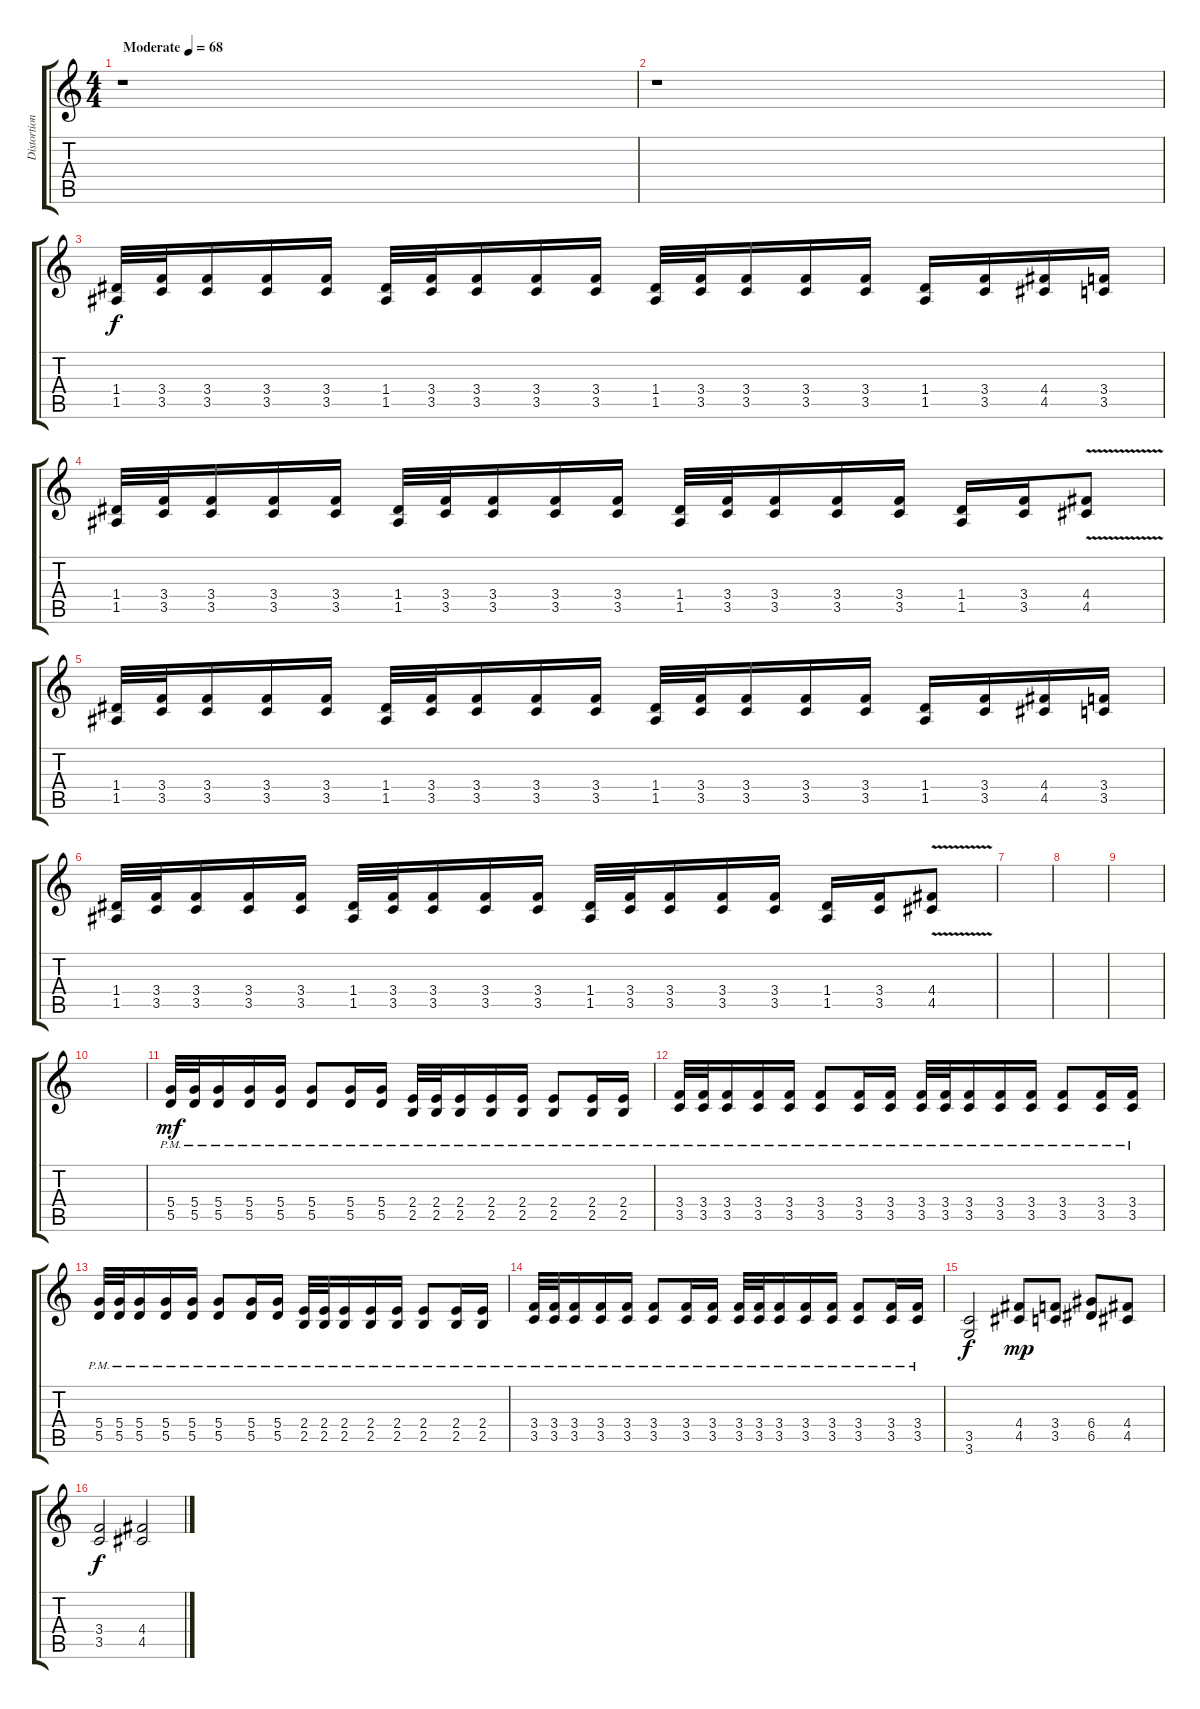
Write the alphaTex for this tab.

\track ("Distortion guitar" "Distortion") {instrument distortionguitar}
\staff {score tabs}
\tuning (E4 B3 G3 D3 A2 E2) {hide}
\ts (4 4)
\tempo (68 "Moderate")
\clef g2
\ks c
r.1{dy f instrument distortionguitar} |
r.1 |
(1.4 1.5).32{beam merge} (3.4 3.5).32 (3.4 3.5).16 (3.4 3.5).16 (3.4 3.5).16 (1.4 1.5).32 (3.4 3.5).32 (3.4 3.5).16 (3.4 3.5).16{beam merge} (3.4 3.5).16 (1.4 1.5).32 (3.4 3.5).32 (3.4 3.5).16 (3.4 3.5).16{beam merge} (3.4 3.5).16 (1.4 1.5).16 (3.4 3.5).16 (4.4 4.5).16 (3.4 3.5).16 |
(1.4 1.5).32{beam merge} (3.4 3.5).32 (3.4 3.5).16 (3.4 3.5).16 (3.4 3.5).16 (1.4 1.5).32 (3.4 3.5).32 (3.4 3.5).16 (3.4 3.5).16{beam merge} (3.4 3.5).16 (1.4 1.5).32 (3.4 3.5).32 (3.4 3.5).16 (3.4 3.5).16{beam merge} (3.4 3.5).16 (1.4 1.5).16 (3.4 3.5).16 (4.4{v} 4.5).8 |
(1.4 1.5).32{beam merge} (3.4 3.5).32 (3.4 3.5).16 (3.4 3.5).16 (3.4 3.5).16 (1.4 1.5).32 (3.4 3.5).32 (3.4 3.5).16 (3.4 3.5).16{beam merge} (3.4 3.5).16 (1.4 1.5).32 (3.4 3.5).32 (3.4 3.5).16 (3.4 3.5).16{beam merge} (3.4 3.5).16 (1.4 1.5).16 (3.4 3.5).16 (4.4 4.5).16 (3.4 3.5).16 |
(1.4 1.5).32{beam merge} (3.4 3.5).32 (3.4 3.5).16 (3.4 3.5).16 (3.4 3.5).16 (1.4 1.5).32 (3.4 3.5).32 (3.4 3.5).16 (3.4 3.5).16{beam merge} (3.4 3.5).16 (1.4 1.5).32 (3.4 3.5).32 (3.4 3.5).16 (3.4 3.5).16{beam merge} (3.4 3.5).16 (1.4 1.5).16 (3.4 3.5).16 (4.4{v} 4.5).8 |
|
|
|
|
(5.4{pm} 5.5).32{dy mf beam merge} (5.4{pm} 5.5).32 (5.4{pm} 5.5).16 (5.4{pm} 5.5).16 (5.4{pm} 5.5).16 (5.4{pm} 5.5).8 (5.4{pm} 5.5).16 (5.4{pm} 5.5).16 (2.4{pm} 2.5).32{beam merge} (2.4{pm} 2.5).32 (2.4{pm} 2.5).16 (2.4{pm} 2.5).16 (2.4{pm} 2.5).16 (2.4{pm} 2.5).8 (2.4{pm} 2.5).16 (2.4{pm} 2.5).16 |
(3.4{pm} 3.5).32{beam merge} (3.4{pm} 3.5).32 (3.4{pm} 3.5).16 (3.4{pm} 3.5).16 (3.4{pm} 3.5).16 (3.4{pm} 3.5).8 (3.4{pm} 3.5).16 (3.4{pm} 3.5).16 (3.4{pm} 3.5).32{beam merge} (3.4{pm} 3.5).32 (3.4{pm} 3.5).16 (3.4{pm} 3.5).16 (3.4{pm} 3.5).16 (3.4{pm} 3.5).8 (3.4{pm} 3.5).16 (3.4{pm} 3.5).16 |
(5.4{pm} 5.5).32{beam merge} (5.4{pm} 5.5).32 (5.4{pm} 5.5).16 (5.4{pm} 5.5).16 (5.4{pm} 5.5).16 (5.4{pm} 5.5).8 (5.4{pm} 5.5).16 (5.4{pm} 5.5).16 (2.4{pm} 2.5).32{beam merge} (2.4{pm} 2.5).32 (2.4{pm} 2.5).16 (2.4{pm} 2.5).16 (2.4{pm} 2.5).16 (2.4{pm} 2.5).8 (2.4{pm} 2.5).16 (2.4{pm} 2.5).16 |
(3.4{pm} 3.5).32{beam merge} (3.4{pm} 3.5).32 (3.4{pm} 3.5).16 (3.4{pm} 3.5).16 (3.4{pm} 3.5).16 (3.4{pm} 3.5).8 (3.4{pm} 3.5).16 (3.4{pm} 3.5).16 (3.4{pm} 3.5).32{beam merge} (3.4{pm} 3.5).32 (3.4{pm} 3.5).16 (3.4{pm} 3.5).16 (3.4{pm} 3.5).16 (3.4{pm} 3.5).8 (3.4{pm} 3.5).16 (3.4{pm} 3.5).16 |
(3.5 3.6).2{dy f} (4.4 4.5).8{dy mp} (3.4 3.5).8 (6.4 6.5).8 (4.4 4.5).8 |
(3.4 3.5).2{dy f} (4.4 4.5).2
